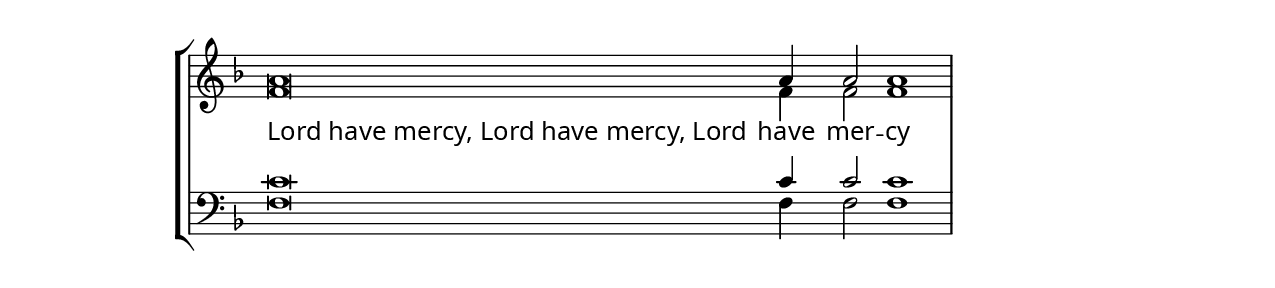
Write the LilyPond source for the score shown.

\version "2.24.4"


\paper {
    #(set-paper-size "letter")
    page-breaking = #ly:optimal-breaking
    ragged-last-bottom = ##t
    right-margin = 17\mm
    left-margin = 17\mm
    #(define fonts
        (set-global-fonts
            #:roman "EB Garamond SemiBold"
    ))
}

keyTime = { \key f \major}

SopMusic    = \relative {a'\breve a4 a2 a1}
AltoMusic   = \relative {f'\breve f4 f2 f1}
TenorMusic  = \relative {c'\breve  c4 c2 c1}
BassMusic   = \relative {f\breve f4 f2 f1}

VerseOne = \lyricmode {
    \once \override LyricText.self-alignment-X = #-1
    "Lord have mercy, Lord have mercy, Lord" have mer -- cy
    }


\score {
    \new StaffGroup <<
        \new Staff \with {midiInstrument = "choir aahs"} <<
            \clef "treble"
            \new Voice = "Sop"  { \voiceOne \keyTime \SopMusic \bar "|"}
            \new Voice = "Alto" { \voiceTwo \AltoMusic }
            \new Lyrics \lyricsto "Sop" { \VerseOne }
        >>
        \new Staff \with {midiInstrument = "choir aahs"} <<
            \clef "bass"
            \new Voice = "Tenor" { \voiceOne \keyTime \TenorMusic \bar "|"}
            \new Voice = "Bass" { \voiceTwo \BassMusic} 
        >>
    >>
    \layout {
        \context {
            \Staff
                \remove Time_signature_engraver
                measureBarType = #'()
                forbidBreakBetweenBarLines = ##f
        }
        \context {
            \Lyrics
                \override LyricSpace.minimum-distance = #1.0
        }
    }
    \midi {
        \tempo 4 = 120
    }
}
